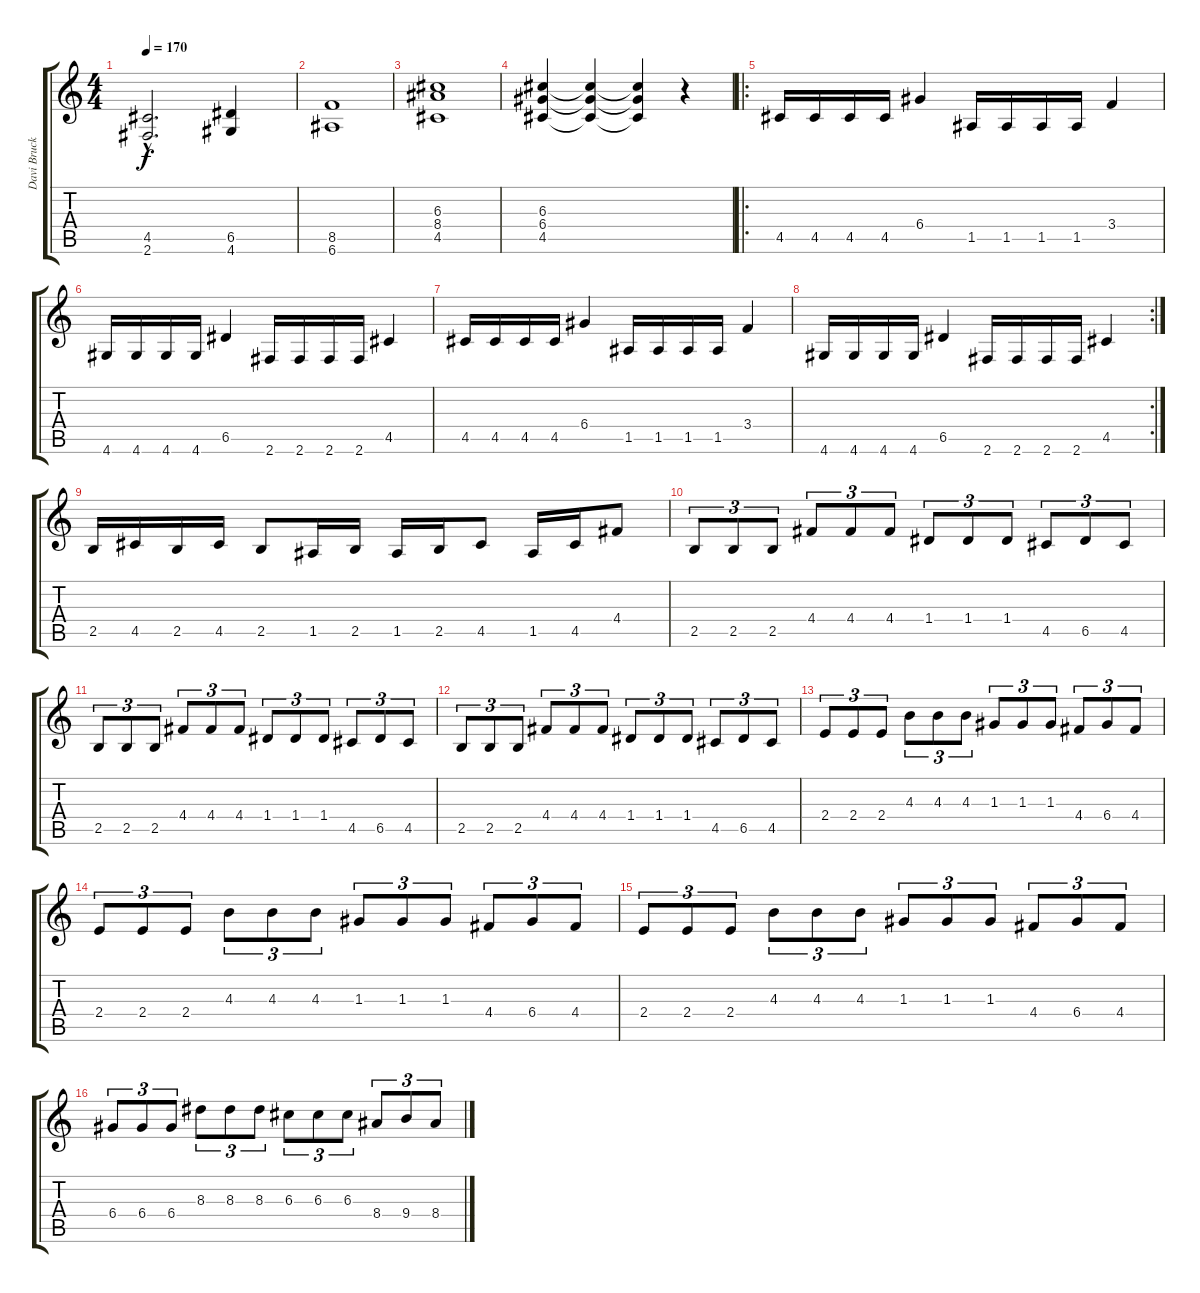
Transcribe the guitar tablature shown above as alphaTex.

\track ("Davi Bruck" "Davi Bruck") {instrument distortionguitar}
\staff {score tabs}
\tuning (E4 B3 G3 D3 A2 E2) {hide}
\ts (4 4)
\tempo 170
\clef g2
\ks c
(4.5{hac} 2.6{hac}).2{d dy f} (6.5 4.6).4 |
(8.5 6.6).1 |
(6.3 8.4 4.5).1 |
(6.3 6.4 4.5).4 (6.3{t} 6.4{t} 4.5{t}).4 (6.3{t} 6.4{t} 4.5{t}).4 r.4 |
\ro
4.5.16 4.5.16 4.5.16 4.5.16 6.4.4 1.5.16 1.5.16 1.5.16 1.5.16 3.4.4 |
4.6.16 4.6.16 4.6.16 4.6.16 6.5.4 2.6.16 2.6.16 2.6.16 2.6.16 4.5.4 |
4.5.16 4.5.16 4.5.16 4.5.16 6.4.4 1.5.16 1.5.16 1.5.16 1.5.16 3.4.4 |
\rc 2
4.6.16 4.6.16 4.6.16 4.6.16 6.5.4 2.6.16 2.6.16 2.6.16 2.6.16 4.5.4 |
2.5.16 4.5.16 2.5.16 4.5.16 2.5.8 1.5.16 2.5.16 1.5.16 2.5.16 4.5.8 1.5.16 4.5.16 4.4.8 |
2.5.8{tu (3 2)} 2.5.8{tu (3 2)} 2.5.8{tu (3 2)} 4.4.8{tu (3 2)} 4.4.8{tu (3 2)} 4.4.8{tu (3 2)} 1.4.8{tu (3 2)} 1.4.8{tu (3 2)} 1.4.8{tu (3 2)} 4.5.8{tu (3 2)} 6.5.8{tu (3 2)} 4.5.8{tu (3 2)} |
2.5.8{tu (3 2)} 2.5.8{tu (3 2)} 2.5.8{tu (3 2)} 4.4.8{tu (3 2)} 4.4.8{tu (3 2)} 4.4.8{tu (3 2)} 1.4.8{tu (3 2)} 1.4.8{tu (3 2)} 1.4.8{tu (3 2)} 4.5.8{tu (3 2)} 6.5.8{tu (3 2)} 4.5.8{tu (3 2)} |
2.5.8{tu (3 2)} 2.5.8{tu (3 2)} 2.5.8{tu (3 2)} 4.4.8{tu (3 2)} 4.4.8{tu (3 2)} 4.4.8{tu (3 2)} 1.4.8{tu (3 2)} 1.4.8{tu (3 2)} 1.4.8{tu (3 2)} 4.5.8{tu (3 2)} 6.5.8{tu (3 2)} 4.5.8{tu (3 2)} |
2.4.8{tu (3 2)} 2.4.8{tu (3 2)} 2.4.8{tu (3 2)} 4.3.8{tu (3 2)} 4.3.8{tu (3 2)} 4.3.8{tu (3 2)} 1.3.8{tu (3 2)} 1.3.8{tu (3 2)} 1.3.8{tu (3 2)} 4.4.8{tu (3 2)} 6.4.8{tu (3 2)} 4.4.8{tu (3 2)} |
2.4.8{tu (3 2)} 2.4.8{tu (3 2)} 2.4.8{tu (3 2)} 4.3.8{tu (3 2)} 4.3.8{tu (3 2)} 4.3.8{tu (3 2)} 1.3.8{tu (3 2)} 1.3.8{tu (3 2)} 1.3.8{tu (3 2)} 4.4.8{tu (3 2)} 6.4.8{tu (3 2)} 4.4.8{tu (3 2)} |
2.4.8{tu (3 2)} 2.4.8{tu (3 2)} 2.4.8{tu (3 2)} 4.3.8{tu (3 2)} 4.3.8{tu (3 2)} 4.3.8{tu (3 2)} 1.3.8{tu (3 2)} 1.3.8{tu (3 2)} 1.3.8{tu (3 2)} 4.4.8{tu (3 2)} 6.4.8{tu (3 2)} 4.4.8{tu (3 2)} |
6.4.8{tu (3 2)} 6.4.8{tu (3 2)} 6.4.8{tu (3 2)} 8.3.8{tu (3 2)} 8.3.8{tu (3 2)} 8.3.8{tu (3 2)} 6.3.8{tu (3 2)} 6.3.8{tu (3 2)} 6.3.8{tu (3 2)} 8.4.8{tu (3 2)} 9.4.8{tu (3 2)} 8.4.8{tu (3 2)}
